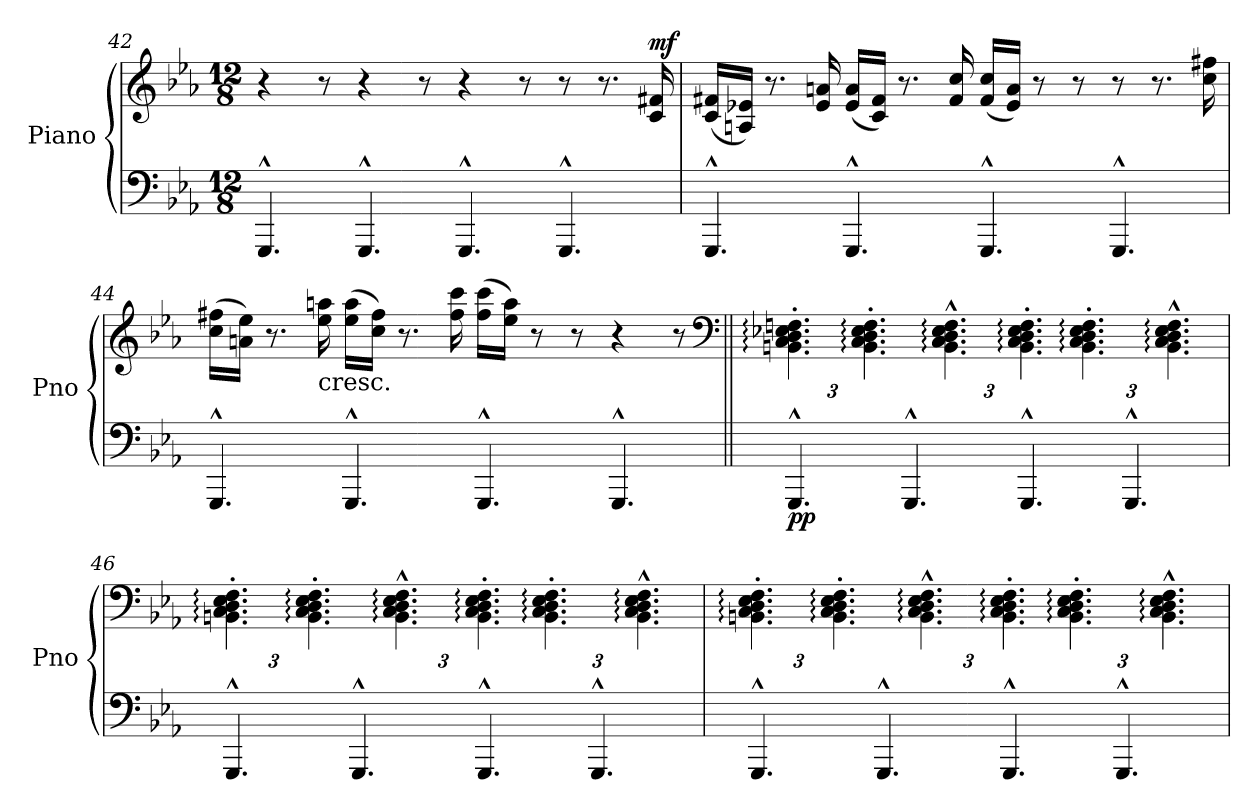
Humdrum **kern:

**kern	**kern	**dynam
*part1	*part1	*part1
*staff2	*staff1	*staff1/2
*I"Piano	*	*
*I'Pno	*	*
*clefF4	*clefG2	*
*k[b-e-a-]	*k[b-e-a-]	*
*E-:	*E-:	*
*M12/8	*M12/8	*
=42	=42	=42
4.GGG^^/	4r	.
.	8r	.
4.GGG^^/	4r	.
.	8r	.
4.GGG^^/	4r	.
.	8r	.
4.GGG^^/	8r	.
.	8.r	.
!	!	!LO:DY:a
.	16c/ 16f#X/	mf
!!LO:LB:g=z
=43	=43	=43
4.GGG^^/	(16c/ 16f#X/LL	.
.	16An/ 16e-X/JJ)	.
.	8.r	.
.	16e-/ 16an/	.
4.GGG^^/	(16e-/ 16a/LL	.
.	16c/ 16f#/JJ)	.
.	8.r	.
.	16f#/ 16cc/	.
4.GGG^^/	(16f#/ 16cc/LL	.
.	16e-/ 16a/JJ)	.
.	8r	.
.	8r	.
4.GGG^^/	8r	.
.	8.r	.
.	16cc\ 16ff#X\	.
=44	=44	=44
4.GGG^^/	(16cc\ 16ff#X\LL	.
.	16an\ 16ee-\JJ)	.
.	8.r	.
!	!LO:TX:b:t=cresc.	!
.	16ee-\ 16aan\	.
4.GGG^^/	(16ee-\ 16aa\LL	.
.	16cc\ 16ff#\JJ)	.
.	8.r	.
.	16ff#\ 16ccc\	.
4.GGG^^/	(16ff#\ 16ccc\LL	.
.	16ee-\ 16aa\JJ)	.
.	8r	.
.	8r	.
4.GGG^^/	4r	.
.	8r	.
*	*clefF4	*
=45||	=45||	=45||
*	*Xbrackettup	*
!	!	!LO:DY:b=2
!	!	!LO:DY:n=1:b
4.GGG^^/	6.BBn\:' 6.C\:' 6.D\:' 6.E-X\:' 6.Fn\:'	p p
.	6.BB\:' 6.C\:' 6.D\:' 6.E-\:' 6.F\:'	.
4.GGG^^/	.	.
.	6.BB\:^^ 6.C\:^^ 6.D\:^^ 6.E-\:^^ 6.F\:^^	.
4.GGG^^/	6.BB\:' 6.C\:' 6.D\:' 6.E-\:' 6.F\:'	.
.	6.BB\:' 6.C\:' 6.D\:' 6.E-\:' 6.F\:'	.
4.GGG^^/	.	.
.	6.BB\:^^ 6.C\:^^ 6.D\:^^ 6.E-\:^^ 6.F\:^^	.
!!LO:LB:g=z
=46	=46	=46
4.GGG^^/	6.BBn\:' 6.C\:' 6.D\:' 6.E-\:' 6.F\:'	.
.	6.BB\:' 6.C\:' 6.D\:' 6.E-\:' 6.F\:'	.
4.GGG^^/	.	.
.	6.BB\:^^ 6.C\:^^ 6.D\:^^ 6.E-\:^^ 6.F\:^^	.
4.GGG^^/	6.BB\:' 6.C\:' 6.D\:' 6.E-\:' 6.F\:'	.
.	6.BB\:' 6.C\:' 6.D\:' 6.E-\:' 6.F\:'	.
4.GGG^^/	.	.
.	6.BB\:^^ 6.C\:^^ 6.D\:^^ 6.E-\:^^ 6.F\:^^	.
=47	=47	=47
4.GGG^^/	6.BBn\:' 6.C\:' 6.D\:' 6.E-\:' 6.F\:'	.
.	6.BB\:' 6.C\:' 6.D\:' 6.E-\:' 6.F\:'	.
4.GGG^^/	.	.
.	6.BB\:^^ 6.C\:^^ 6.D\:^^ 6.E-\:^^ 6.F\:^^	.
4.GGG^^/	6.BB\:' 6.C\:' 6.D\:' 6.E-\:' 6.F\:'	.
.	6.BB\:' 6.C\:' 6.D\:' 6.E-\:' 6.F\:'	.
4.GGG^^/	.	.
.	6.BB\:^^ 6.C\:^^ 6.D\:^^ 6.E-\:^^ 6.F\:^^	.
=	=	=
*-	*-	*-
